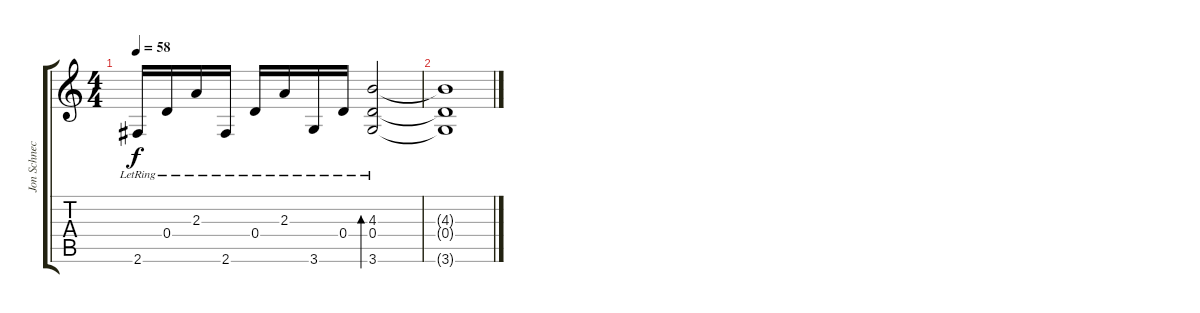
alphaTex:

\track ("Jon Schneck - Acoustic Guitar" "Jon Schnec") {instrument acousticguitarsteel}
\staff {score tabs}
\tuning (E4 B3 G3 D3 A2 E2) {hide}
\ts (4 4)
\tempo 58
\clef g2
\ks c
2.6{lr}.16{dy f} 0.4{lr}.16 2.3{lr}.16 2.6{lr}.16 0.4{lr}.16 2.3{lr}.16 3.6{lr}.16 0.4{lr}.16 (4.3{lr} 0.4{lr} 3.6{lr}).2{bd 240} |
(4.3{t} 0.4{t} 3.6{t}).1
